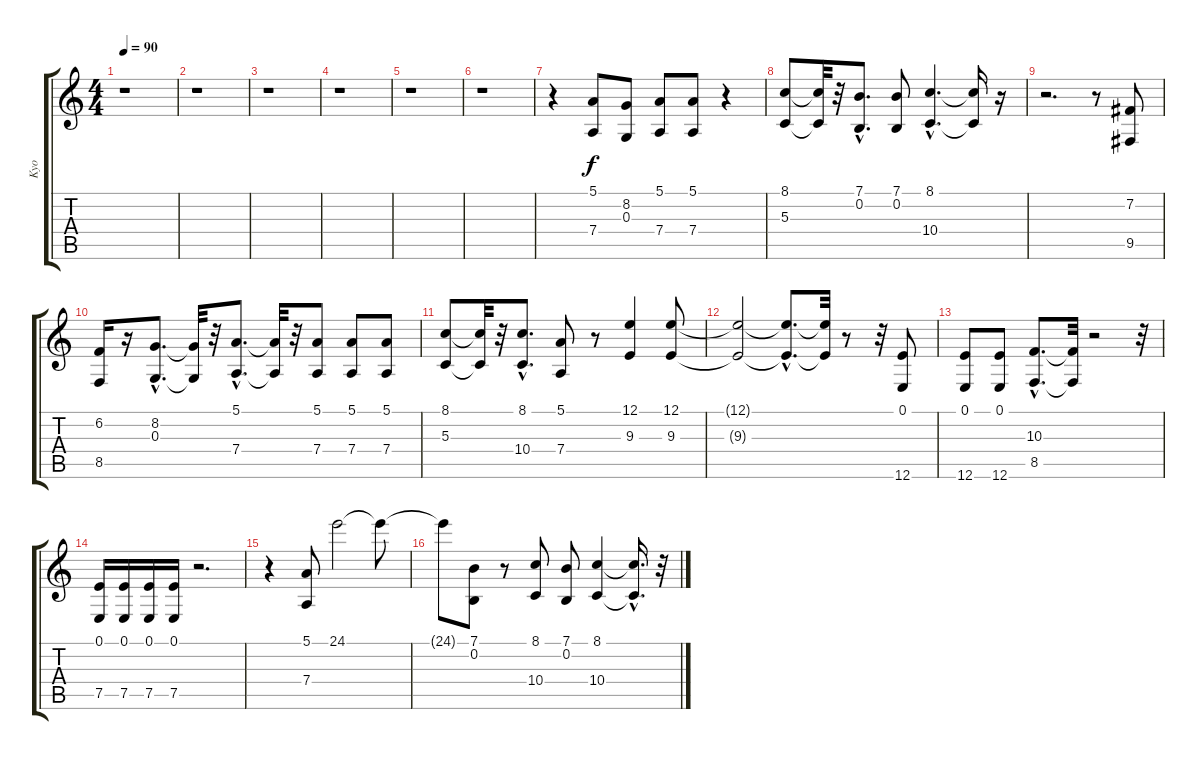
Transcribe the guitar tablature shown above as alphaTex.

\track ("Kyo" "Kyo") {instrument clarinet}
\staff {score tabs}
\tuning (E4 B3 G3 D3 A2 E2) {hide}
\ts (4 4)
\tempo 90
\clef g2
\ks c
r.1{dy f} |
r.1 |
r.1 |
r.1 |
r.1 |
r.1 |
r.4 (5.1 7.4).8 (8.2 0.3).8 (5.1 7.4).8 (5.1 7.4).8 r.4 |
(8.1 5.3).8 (8.1{t} 5.3{t}).32 r.32 (7.1{hac} 0.2{hac}).8{d} (7.1 0.2).8 (8.1{hac} 10.4{hac}).4{d} (8.1{t} 10.4{t}).16 r.16 |
r.2{d} r.8 (7.2 9.5).8 |
(6.2 8.5).16 r.16 (8.2{hac} 0.3{hac}).8{d} (8.2{t} 0.3{t}).32 r.32 (5.1{hac} 7.4{hac}).8{d} (5.1{t} 7.4{t}).32 r.32 (5.1 7.4).8 (5.1 7.4).8 (5.1 7.4).8 |
(8.1 5.3).8 (8.1{t} 5.3{t}).32 r.32 (8.1{hac} 10.4{hac}).8{d} (5.1 7.4).8 r.8 (12.1 9.3).4 (12.1 9.3).8 |
(12.1{t} 9.3{t}).2 (12.1{hac t} 9.3{hac t}).8{d} (12.1{t} 9.3{t}).32 r.8 r.32 (0.1 12.6).8 |
(0.1 12.6).8 (0.1 12.6).8 (10.3{hac} 8.5{hac}).8{d} (10.3{t} 8.5{t}).32 r.2 r.32 |
(0.1 7.5).16 (0.1 7.5).16 (0.1 7.5).16 (0.1 7.5).16 r.2{d} |
r.4 (5.1 7.4).8 24.1.2 24.1{t}.8 |
24.1{t}.8 (7.1 0.2).8 r.8 (8.1 10.4).8 (7.1 0.2).8 (8.1 10.4).4 (8.1{hac t} 10.4{hac t}).16{d} r.32
